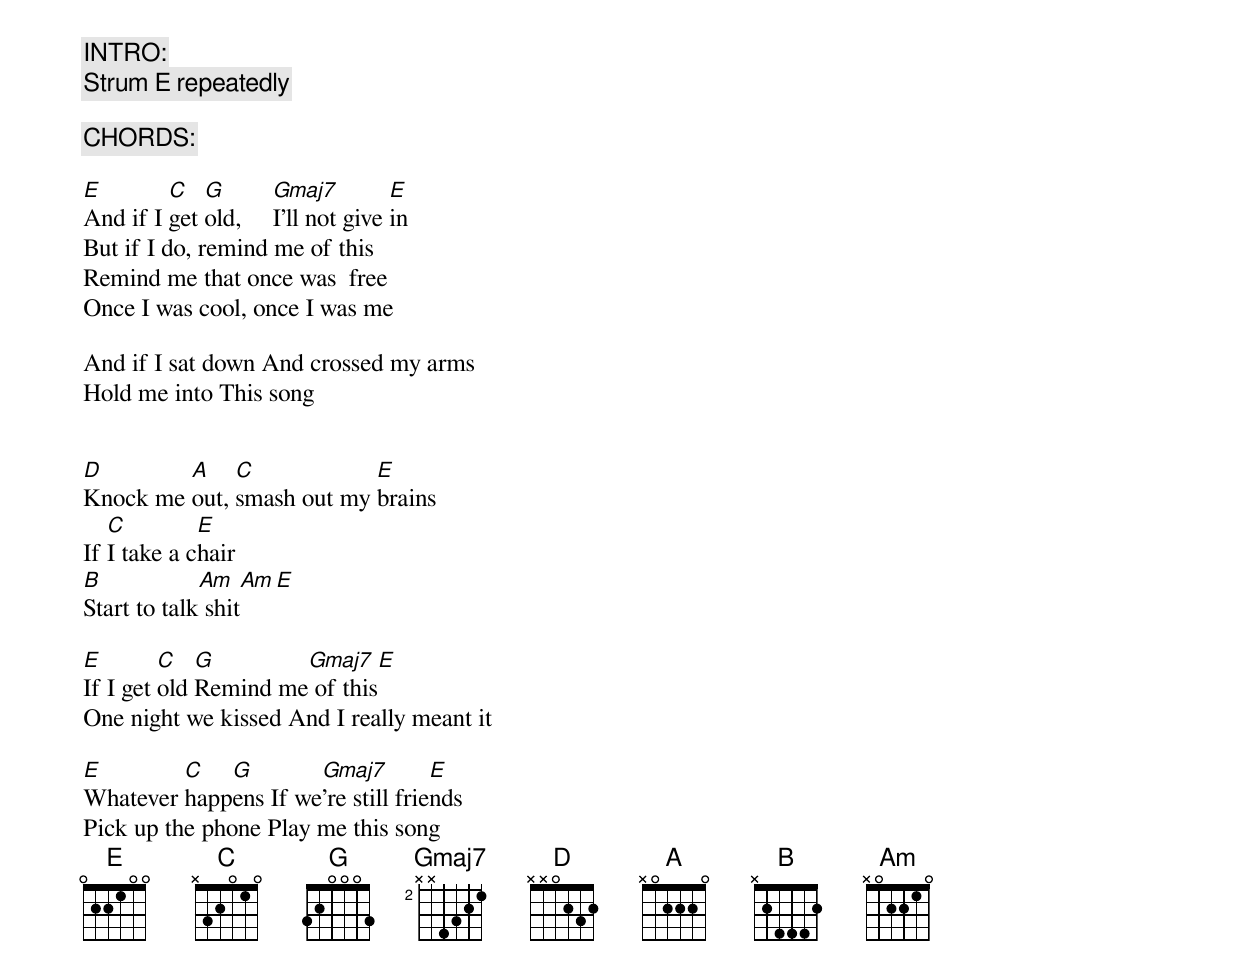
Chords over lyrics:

Gmaj7 0222

INTRO:
Strum E repeatedly

CHORDS:

E        C   G        Gmaj7         E
And if I get old,     I'll not give in
But if I do, remind me of this
Remind me that once was  free
Once I was cool, once I was me

And if I sat down And crossed my arms
Hold me into This song


D        A    C            E
Knock me out, smash out my brains
   C         E
If I take a chair
B            Am     Am  E
Start to talk shit

E        C   G        Gmaj7         E
If I get old Remind me of this
One night we kissed And I really meant it

E        C   G        Gmaj7         E
Whatever happens If we're still friends
Pick up the phone Play me this song
